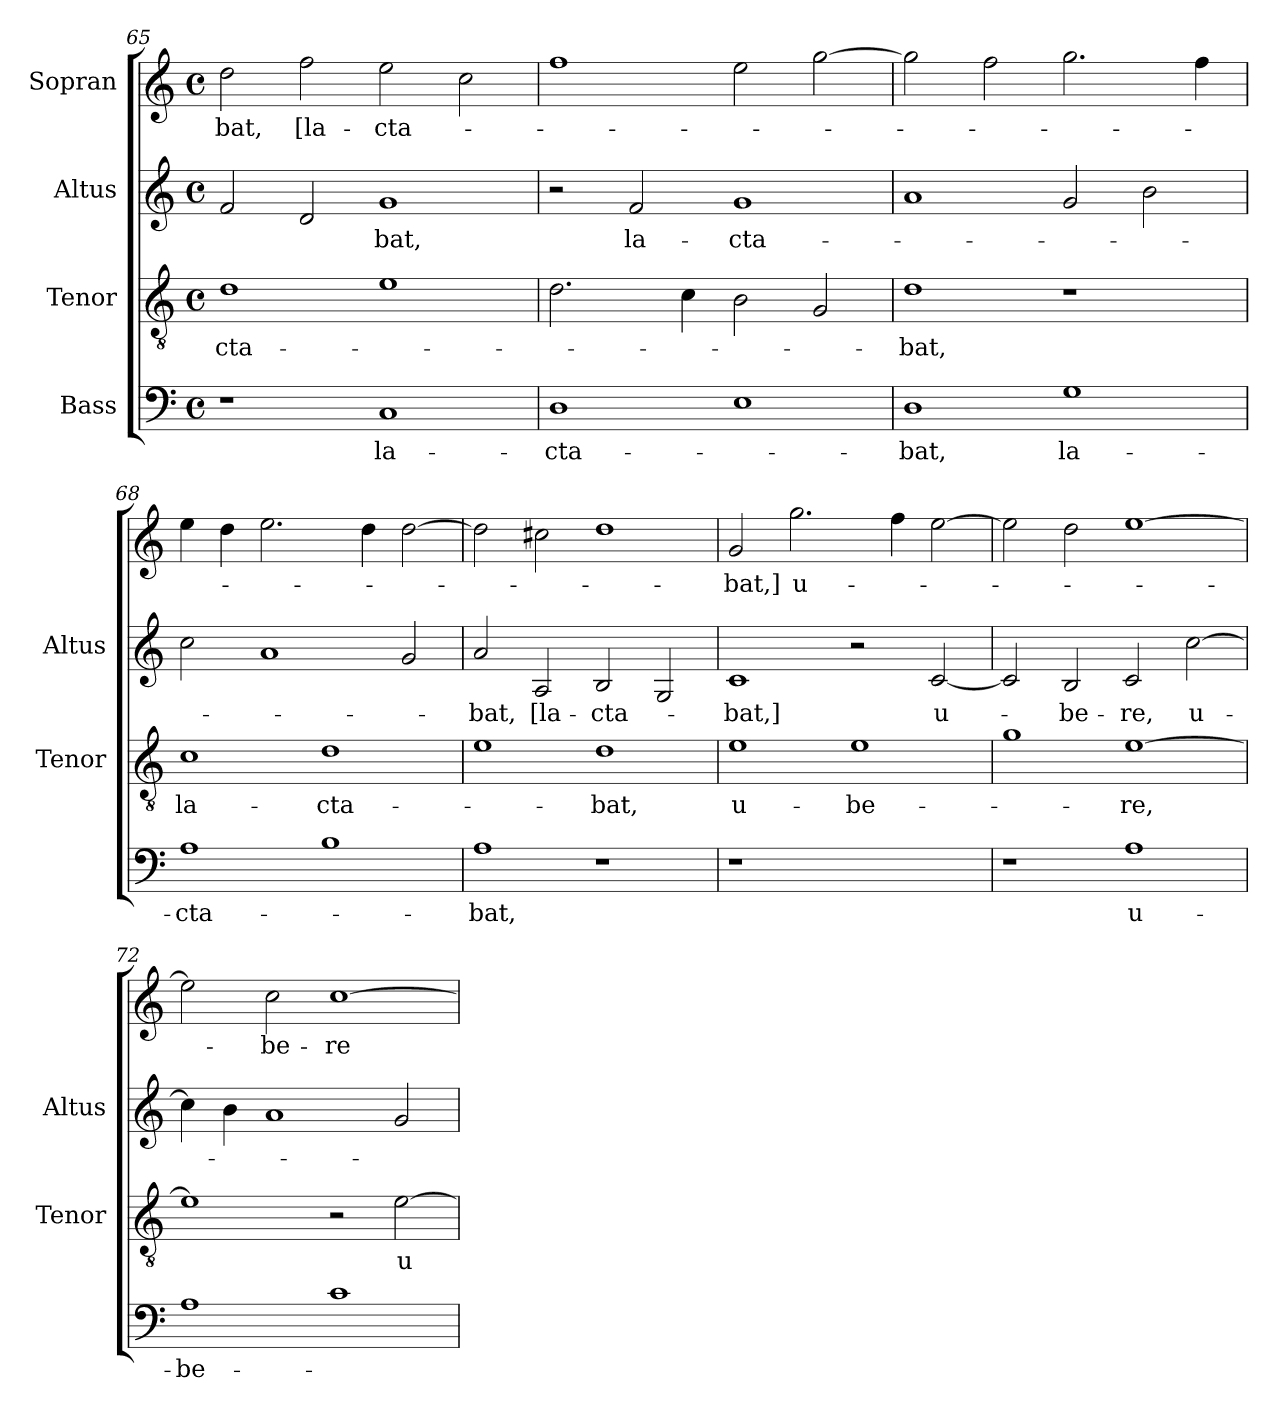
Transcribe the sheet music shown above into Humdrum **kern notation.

**kern	**text	**kern	**text	**kern	**text	**kern	**text
*part4	*part4	*part3	*part3	*part2	*part2	*part1	*part1
*staff4	*staff4	*staff3	*staff3	*staff2	*staff2	*staff1	*staff1
*I"Bass	*	*I"Tenor	*	*I"Altus	*	*I"Sopran	*
*	*	*I'Tenor	*	*I'Altus	*	*	*
!!LO:LB:g=z
*clefF4	*	*clefGv2	*	*clefG2	*	*clefG2	*
*	*	*ITrd7c12	*	*	*	*	*
*k[]	*	*k[]	*	*k[]	*	*k[]	*
*M4/4	*	*M4/4	*	*M4/4	*	*M4/4	*
*met(c)	*	*met(c)	*	*met(c)	*	*met(c)	*
=65	=65	=65	=65	=65	=65	=65	=65
!	!	!	!LO:LY:b:color=#000000	!	!	!	!
!	!	!	!	!	!	!	!LO:LY:b:color=#000000
1r	.	1Di	-cta-	2fi/	.	2ddi\	-bat,
!	!	!	!	!	!	!	!LO:LY:b:color=#000000
.	.	.	.	2di/	.	2ffi\	[la-
!	!LO:LY:b:color=#000000	!	!	!	!	!	!
!	!	!	!	!	!LO:LY:b:color=#000000	!	!
!	!	!	!	!	!	!	!LO:LY:b:color=#000000
1Ci	la-	1Ei	.	1gi	-bat,	2eei\	-cta-
.	.	.	.	.	.	2cci\	.
=66	=66	=66	=66	=66	=66	=66	=66
!	!LO:LY:b:color=#000000	!	!	!	!	!	!
1Di	-cta-	2.Di\	.	2r	.	1ffi	.
!	!	!	!	!	!LO:LY:b:color=#000000	!	!
.	.	.	.	2fi/	la-	.	.
.	.	4Ci\	.	.	.	.	.
!	!	!	!	!	!LO:LY:b:color=#000000	!	!
1Ei	.	2BBi\	.	1gi	-cta-	2eei\	.
.	.	2GGi/	.	.	.	[>2ggi\	.
=67	=67	=67	=67	=67	=67	=67	=67
!	!LO:LY:b:color=#000000	!	!	!	!	!	!
!	!	!	!LO:LY:b:color=#000000	!	!	!	!
1Di	-bat,	1Di	-bat,	1ai	.	2ggi\]	.
.	.	.	.	.	.	2ffi\	.
!	!LO:LY:b:color=#000000	!	!	!	!	!	!
1Gi	la-	1r	.	2gi/	.	2.ggi\	.
.	.	.	.	2bi\	.	.	.
.	.	.	.	.	.	4ffi\	.
=68	=68	=68	=68	=68	=68	=68	=68
!	!LO:LY:b:color=#000000	!	!	!	!	!	!
!	!	!	!LO:LY:b:color=#000000	!	!	!	!
1Ai	-cta-	1Ci	la-	2cci\	.	4eei\	.
.	.	.	.	.	.	4ddi\	.
.	.	.	.	1ai	.	2.eei\	.
!	!	!	!LO:LY:b:color=#000000	!	!	!	!
1Bi	.	1Di	-cta-	.	.	.	.
.	.	.	.	.	.	4ddi\	.
.	.	.	.	2gi/	.	[>2ddi\	.
=69	=69	=69	=69	=69	=69	=69	=69
!	!LO:LY:b:color=#000000	!	!	!	!	!	!
!	!	!	!	!	!LO:LY:b:color=#000000	!	!
1Ai	-bat,	1Ei	.	2ai/	-bat,	2ddi\]	.
!	!	!	!	!	!LO:LY:b:color=#000000	!	!
.	.	.	.	2Ai/	[la-	2cc#Xi\	.
!	!	!	!LO:LY:b:color=#000000	!	!	!	!
!	!	!	!	!	!LO:LY:b:color=#000000	!	!
1r	.	1Di	-bat,	2Bi/	-cta-	1ddi	.
.	.	.	.	2Gi/	.	.	.
=70	=70	=70	=70	=70	=70	=70	=70
!LO:N:vis=1	!	!	!	!	!	!	!
!	!	!	!LO:LY:b:color=#000000	!	!	!	!
!	!	!	!	!	!LO:LY:b:color=#000000	!	!
!	!	!	!	!	!	!	!LO:LY:b:color=#000000
1r	.	1Ei	u-	1ci	-bat,]	2gi/	-bat,]
!	!	!	!	!	!	!	!LO:LY:b:color=#000000
.	.	.	.	.	.	2.ggi\	u-
!	!	!	!LO:LY:b:color=#000000	!	!	!	!
1ryy	.	1Ei	-be-	2r	.	.	.
.	.	.	.	.	.	4ffi\	.
!	!	!	!	!	!LO:LY:b:color=#000000	!	!
.	.	.	.	[<2ci/	u-	[>2eei\	.
=71	=71	=71	=71	=71	=71	=71	=71
1r	.	1Gi	.	2ci/]	.	2eei\]	.
!	!	!	!	!	!LO:LY:b:color=#000000	!	!
.	.	.	.	2Bi/	-be-	2ddi\	.
!	!LO:LY:b:color=#000000	!	!	!	!	!	!
!	!	!	!LO:LY:b:color=#000000	!	!	!	!
!	!	!	!	!	!LO:LY:b:color=#000000	!	!
1Ai	u-	[>1Ei	-re,	2ci/	-re,	[>1eei	.
!	!	!	!	!	!LO:LY:b:color=#000000	!	!
.	.	.	.	[>2cci\	u-	.	.
!!LO:LB:g=z
=72	=72	=72	=72	=72	=72	=72	=72
!	!LO:LY:b:color=#000000	!	!	!	!	!	!
1Ai	-be-	1Ei]	.	4cci\]	.	2eei\]	.
.	.	.	.	4bi\	.	.	.
!	!	!	!	!	!	!	!LO:LY:b:color=#000000
.	.	.	.	1ai	.	2cci\	-be-
!	!	!	!	!	!	!	!LO:LY:b:color=#000000
1ci	.	2r	.	.	.	[>1cci	-re
!	!	!	!LO:LY:b:color=#000000	!	!	!	!
.	.	[>2Ei\	u-	2gi/	.	.	.
=	=	=	=	=	=	=	=
*-	*-	*-	*-	*-	*-	*-	*-
